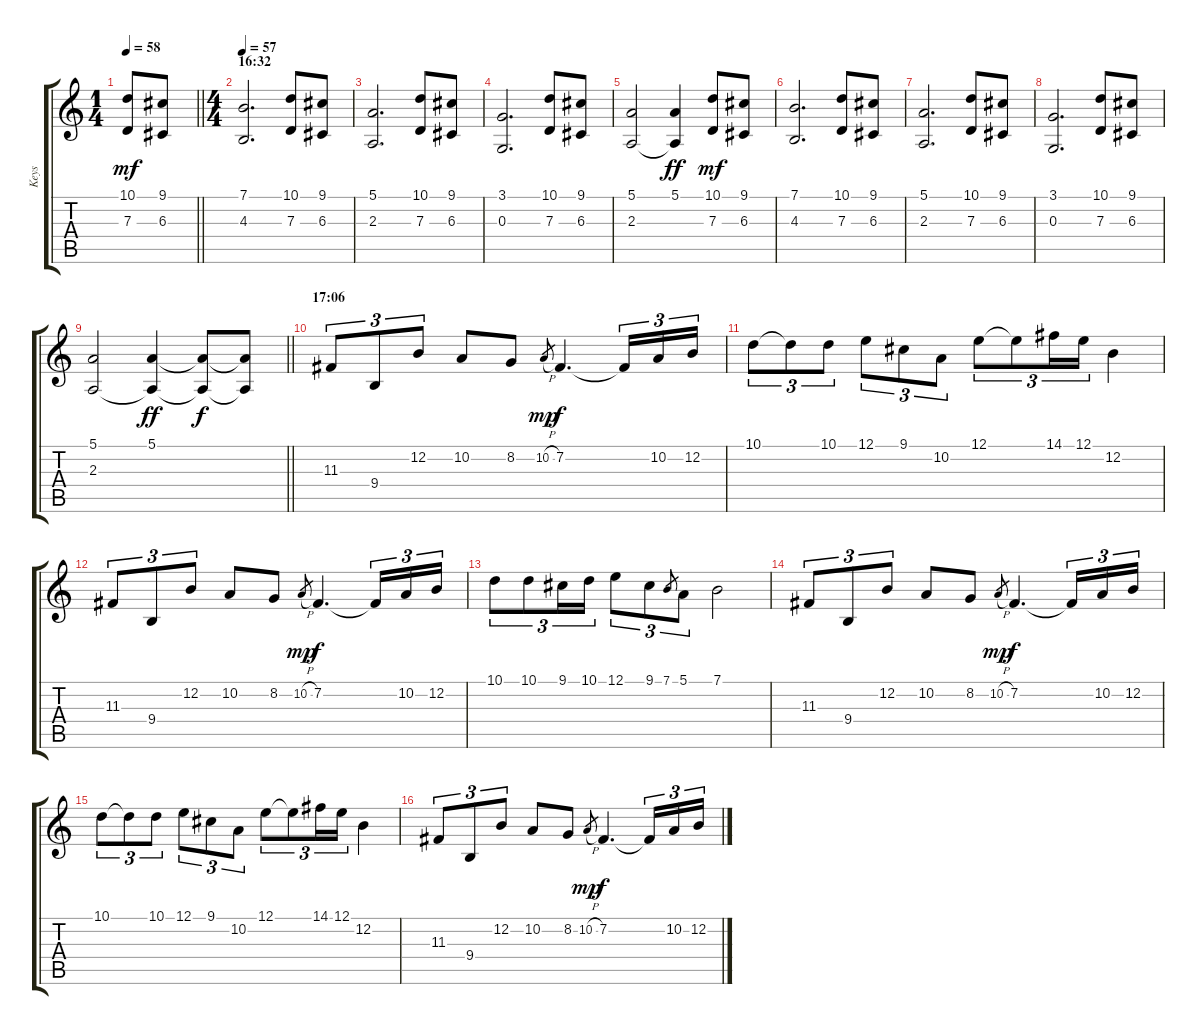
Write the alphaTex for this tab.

\track ("Keys" "Keys") {instrument fx6goblins}
\staff {score tabs}
\tuning (E4 B3 G3 D3 A2 E2) {hide}
\ts (1 4)
\tempo 58
\clef g2
\barLineRight lightlight
\ks c
(10.1 7.3).8{dy mf} (9.1 6.3).8 |
\ts (4 4)
\section ("" "16:32")
\tempo 57
(7.1 4.3).2{d} (10.1 7.3).8 (9.1 6.3).8 |
(5.1 2.3).2{d} (10.1 7.3).8 (9.1 6.3).8 |
(3.1 0.3).2{d} (10.1 7.3).8 (9.1 6.3).8 |
(5.1 2.3).2 (5.1 2.3{t}).4{dy ff} (10.1 7.3).8{dy mf} (9.1 6.3).8 |
(7.1 4.3).2{d} (10.1 7.3).8 (9.1 6.3).8 |
(5.1 2.3).2{d} (10.1 7.3).8 (9.1 6.3).8 |
(3.1 0.3).2{d} (10.1 7.3).8 (9.1 6.3).8 |
\barLineRight lightlight
(5.1 2.3).2 (5.1 2.3{t}).4{dy ff} (5.1{t} 2.3{t}).8{dy f} (5.1{t} 2.3{t}).8 |
\section ("" "17:06")
11.3.8{tu (3 2) volume 13 balance 13} 9.4.8{tu (3 2)} 12.2.8{tu (3 2)} 10.2.8 8.2.8 10.2{h}.8{gr dy mp} 7.2.4{d dy f} 7.2{t}.16{tu (3 2)} 10.2.16{tu (3 2)} 12.2.16{tu (3 2)} |
10.1.8{tu (3 2)} 10.1{t}.8{tu (3 2)} 10.1.8{tu (3 2)} 12.1.8{tu (3 2)} 9.1.8{tu (3 2)} 10.2.8{tu (3 2)} 12.1.8{tu (3 2)} 12.1{t}.8{tu (3 2)} 14.1.16{tu (3 2)} 12.1.16{tu (3 2)} 12.2.4 |
11.3.8{tu (3 2)} 9.4.8{tu (3 2)} 12.2.8{tu (3 2)} 10.2.8 8.2.8 10.2{h}.8{gr dy mp} 7.2.4{d dy f} 7.2{t}.16{tu (3 2)} 10.2.16{tu (3 2)} 12.2.16{tu (3 2)} |
10.1.8{tu (3 2)} 10.1.8{tu (3 2)} 9.1.16{tu (3 2)} 10.1.16{tu (3 2)} 12.1.8{tu (3 2)} 9.1.8{tu (3 2)} 7.1.8{gr} 5.1.8{tu (3 2)} 7.1.2 |
11.3.8{tu (3 2)} 9.4.8{tu (3 2)} 12.2.8{tu (3 2)} 10.2.8 8.2.8 10.2{h}.8{gr dy mp} 7.2.4{d dy f} 7.2{t}.16{tu (3 2)} 10.2.16{tu (3 2)} 12.2.16{tu (3 2)} |
10.1.8{tu (3 2)} 10.1{t}.8{tu (3 2)} 10.1.8{tu (3 2)} 12.1.8{tu (3 2)} 9.1.8{tu (3 2)} 10.2.8{tu (3 2)} 12.1.8{tu (3 2)} 12.1{t}.8{tu (3 2)} 14.1.16{tu (3 2)} 12.1.16{tu (3 2)} 12.2.4 |
11.3.8{tu (3 2)} 9.4.8{tu (3 2)} 12.2.8{tu (3 2)} 10.2.8 8.2.8 10.2{h}.8{gr dy mp} 7.2.4{d dy f} 7.2{t}.16{tu (3 2)} 10.2.16{tu (3 2)} 12.2.16{tu (3 2)}
